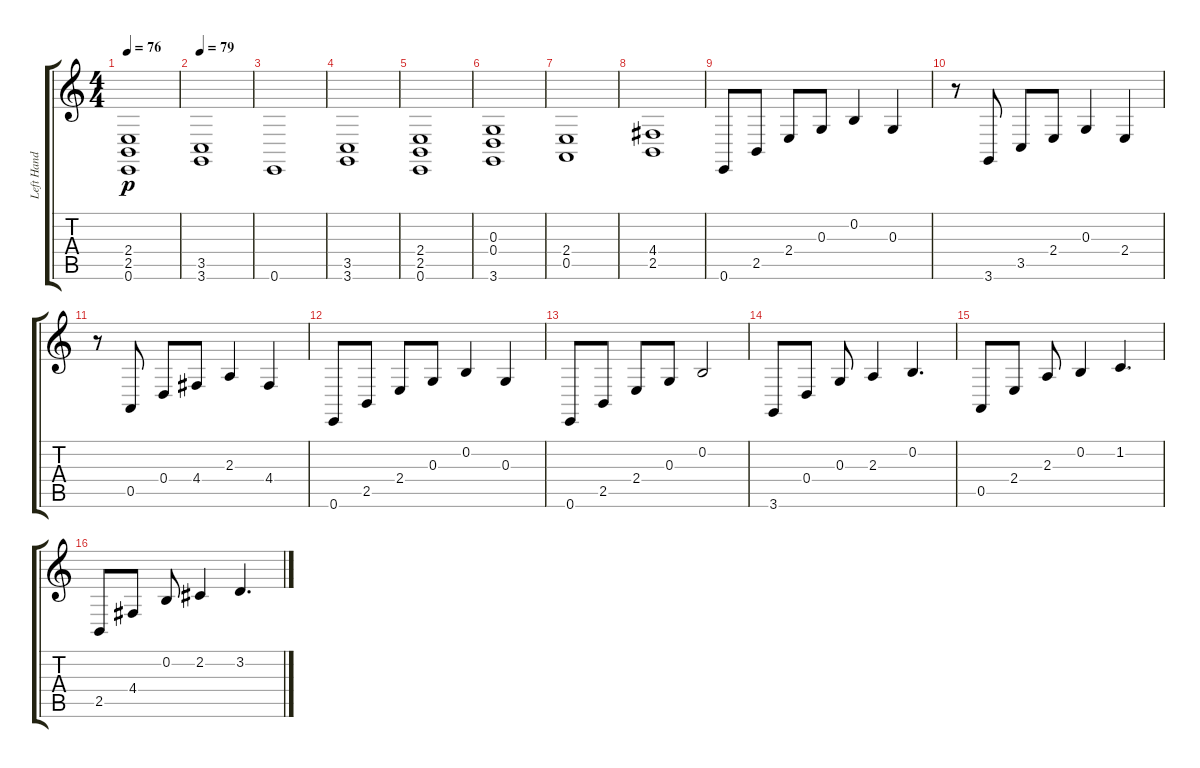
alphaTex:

\track ("Left Hand" "Left Hand") {instrument brightacousticpiano}
\staff {score tabs}
\tuning (E4 B3 G3 D3 A2 E2) {hide}
\ts (4 4)
\tempo 76
\clef g2
\ks c
(2.4 2.5 0.6).1{dy p} |
\tempo 79
(3.5 3.6).1 |
0.6.1 |
(3.5 3.6).1 |
(2.4 2.5 0.6).1 |
(0.3 0.4 3.6).1 |
(2.4 0.5).1 |
(4.4 2.5).1 |
0.6.8 2.5.8 2.4.8 0.3.8 0.2.4 0.3.4 |
r.8 3.6.8 3.5.8 2.4.8 0.3.4 2.4.4 |
r.8 0.5.8 0.4.8 4.4.8 2.3.4 4.4.4 |
0.6.8 2.5.8 2.4.8 0.3.8 0.2.4 0.3.4 |
0.6.8 2.5.8 2.4.8 0.3.8 0.2.2 |
3.6.8 0.4.8 0.3.8 2.3.4 0.2.4{d} |
0.5.8 2.4.8 2.3.8 0.2.4 1.2.4{d} |
2.5.8 4.4.8 0.2.8 2.2.4 3.2.4{d}
